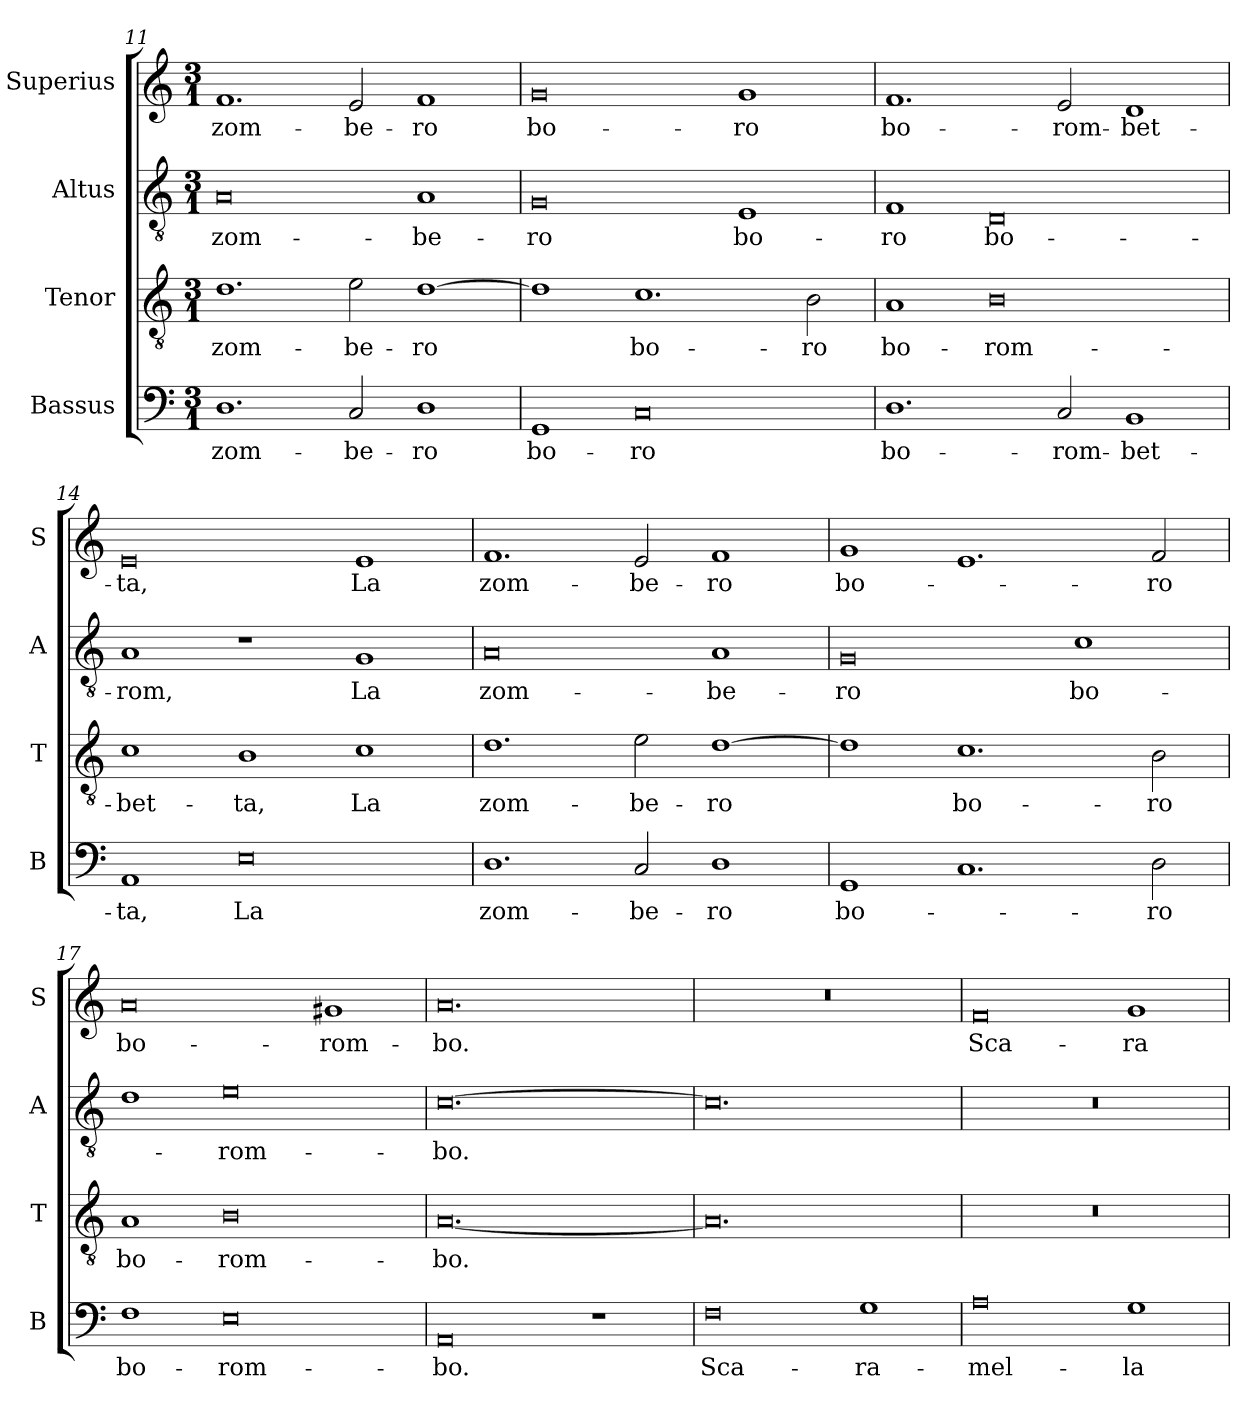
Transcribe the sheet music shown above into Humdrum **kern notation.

**kern	**text	**kern	**text	**kern	**text	**kern	**text
*part4	*part4	*part3	*part3	*part2	*part2	*part1	*part1
*staff4	*staff4	*staff3	*staff3	*staff2	*staff2	*staff1	*staff1
*I"Bassus	*	*I"Tenor	*	*I"Altus	*	*I"Superius	*
*I'B	*	*I'T	*	*I'A	*	*I'S	*
*clefF4	*	*clefGv2	*	*clefGv2	*	*clefG2	*
*k[]	*	*k[]	*	*k[]	*	*k[]	*
*M3/1	*	*M3/1	*	*M3/1	*	*M3/1	*
=11	=11	=11	=11	=11	=11	=11	=11
1.D	zom-	1.d	zom-	0A	zom-	1.f	zom-
2C/	-be-	2e\	-be-	.	.	2e/	-be-
1D	-ro	[1d	-ro	1A	-be-	1f	-ro
=12	=12	=12	=12	=12	=12	=12	=12
1GG	bo-	1d]	.	0G	-ro	0g	bo-
0C	-ro	1.c	-bo-	.	.	.	.
.	.	.	.	1E	bo-	1g	-ro
.	.	2B\	-ro	.	.	.	.
=13	=13	=13	=13	=13	=13	=13	=13
1.D	bo-	1A	bo-	1F	-ro	1.f	-bo-
.	.	0B	-rom-	0D	bo-	.	.
2C/	-rom-	.	.	.	.	2e/	-rom-
1BB	-bet-	.	.	.	.	1d	-bet-
=14	=14	=14	=14	=14	=14	=14	=14
1AA	-ta,	1c	-bet-	1A	-rom,	0e	-ta,
0E	La	1B	-ta,	1r	.	.	.
.	.	1c	La	1G	La	1e	La
=15	=15	=15	=15	=15	=15	=15	=15
1.D	zom-	1.d	zom-	0A	zom-	1.f	zom-
2C/	-be-	2e\	-be-	.	.	2e/	-be-
1D	-ro	[1d	-ro	1A	-be-	1f	-ro
=16	=16	=16	=16	=16	=16	=16	=16
1GG	bo-	1d]	.	0G	-ro	1g	bo-
1.C	.	1.c	bo-	.	.	1.e	.
.	.	.	.	1c	bo-	.	.
2D\	-ro	2B\	-ro	.	.	2f/	-ro
=17	=17	=17	=17	=17	=17	=17	=17
1F	bo-	1A	bo-	1d	.	0a	-bo-
0E	-rom-	0B	-rom-	0e	-rom-	.	.
.	.	.	.	.	.	1g#X	-rom-
=18	=18	=18	=18	=18	=18	=18	=18
0AA	-bo.	[0.A	-bo.	[0.c	-bo.	0.a	-bo.
1r	.	.	.	.	.	.	.
=19	=19	=19	=19	=19	=19	=19	=19
0F	Sca-	0.A]	.	0.c]	.	0.r	.
1G	-ra-	.	.	.	.	.	.
=20	=20	=20	=20	=20	=20	=20	=20
0A	-mel-	0.r	.	0.r	.	0f	Sca-
1G	-la	.	.	.	.	1g	-ra-
=	=	=	=	=	=	=	=
*-	*-	*-	*-	*-	*-	*-	*-
